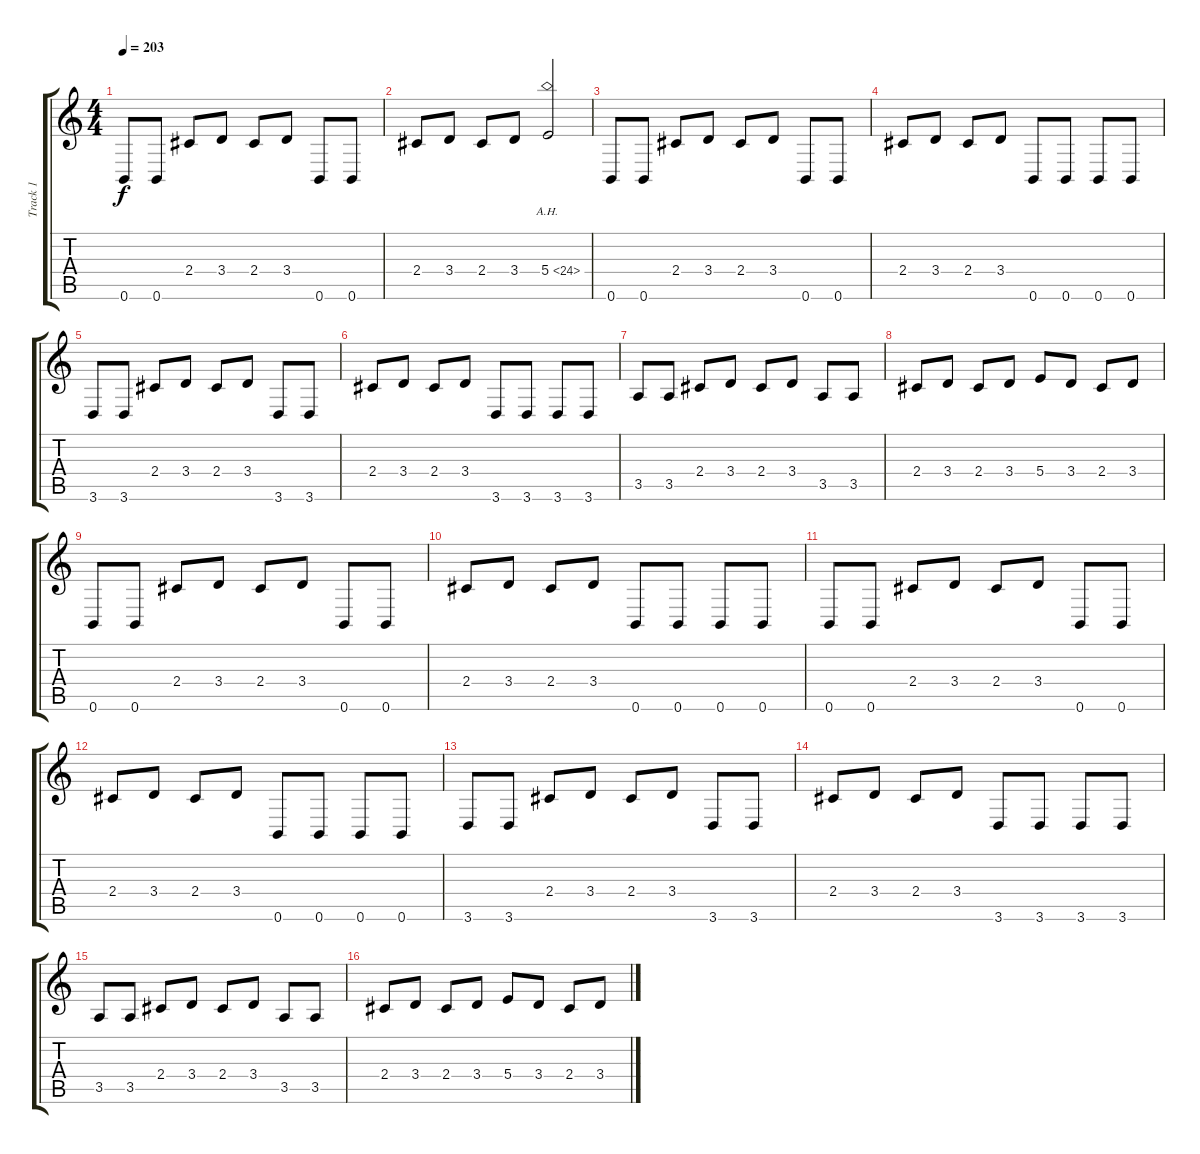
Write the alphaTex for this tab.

\track ("Track 1" "Track 1") {instrument overdrivenguitar}
\staff {score tabs}
\tuning (Db4 Ab3 E3 B2 Gb2 B1) {hide}
\ts (4 4)
\tempo 203
\clef g2
\ks c
0.6.8{dy f} 0.6.8 2.4.8 3.4.8 2.4.8 3.4.8 0.6.8 0.6.8 |
2.4.8 3.4.8 2.4.8 3.4.8 5.4{ah 19}.2 |
0.6.8 0.6.8 2.4.8 3.4.8 2.4.8 3.4.8 0.6.8 0.6.8 |
2.4.8 3.4.8 2.4.8 3.4.8 0.6.8 0.6.8 0.6.8 0.6.8 |
3.6.8 3.6.8 2.4.8 3.4.8 2.4.8 3.4.8 3.6.8 3.6.8 |
2.4.8 3.4.8 2.4.8 3.4.8 3.6.8 3.6.8 3.6.8 3.6.8 |
3.5.8 3.5.8 2.4.8 3.4.8 2.4.8 3.4.8 3.5.8 3.5.8 |
2.4.8 3.4.8 2.4.8 3.4.8 5.4.8 3.4.8 2.4.8 3.4.8 |
0.6.8{volume 16} 0.6.8 2.4.8 3.4.8 2.4.8 3.4.8 0.6.8 0.6.8 |
2.4.8 3.4.8 2.4.8 3.4.8 0.6.8 0.6.8 0.6.8 0.6.8 |
0.6.8 0.6.8 2.4.8 3.4.8 2.4.8 3.4.8 0.6.8 0.6.8 |
2.4.8 3.4.8 2.4.8 3.4.8 0.6.8 0.6.8 0.6.8 0.6.8 |
3.6.8 3.6.8 2.4.8 3.4.8 2.4.8 3.4.8 3.6.8 3.6.8 |
2.4.8 3.4.8 2.4.8 3.4.8 3.6.8 3.6.8 3.6.8 3.6.8 |
3.5.8 3.5.8 2.4.8 3.4.8 2.4.8 3.4.8 3.5.8 3.5.8 |
2.4.8 3.4.8 2.4.8 3.4.8 5.4.8 3.4.8 2.4.8 3.4.8
